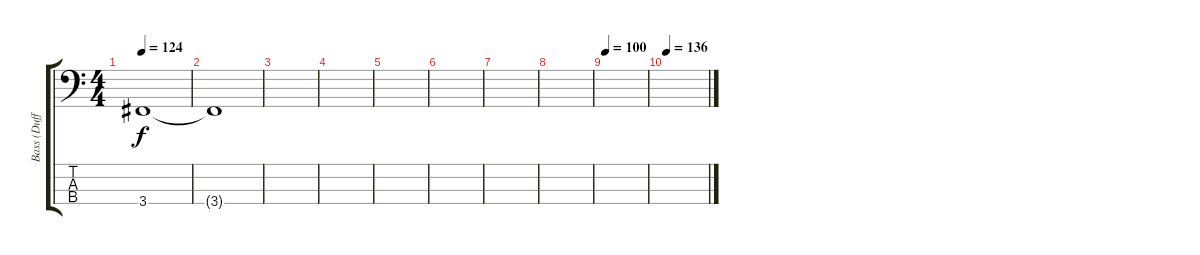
\track ("Bass (Duff)" "Bass (Duff") {instrument electricbasspick}
\staff {score tabs}
\tuning (Gb2 Db2 Ab1 Eb1) {hide}
\ts (4 4)
\tempo 124
\clef f4
\ks c
3.4.1{dy f} |
3.4{t}.1 |
|
|
|
|
|
|
\tempo 100
|
\tempo 136
